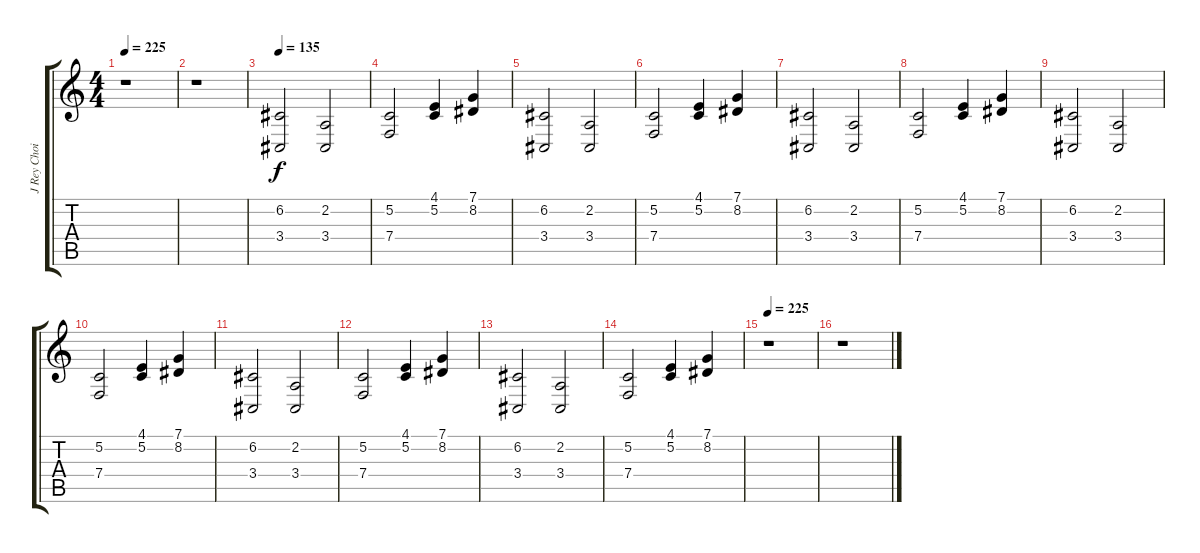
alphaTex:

\track ("J Rey Choir" "J Rey Choi") {instrument choiraahs}
\staff {score tabs}
\tuning (C4 G3 Eb3 Bb2 F2 C2) {hide}
\ts (4 4)
\tempo 225
\clef g2
\ks c
r.1{dy f} |
r.1 |
\tempo 135
(6.2 3.4).2 (2.2 3.4).2 |
(5.2 7.4).2 (4.1 5.2).4 (7.1 8.2).4 |
(6.2 3.4).2 (2.2 3.4).2 |
(5.2 7.4).2 (4.1 5.2).4 (7.1 8.2).4 |
(6.2 3.4).2 (2.2 3.4).2 |
(5.2 7.4).2 (4.1 5.2).4 (7.1 8.2).4 |
(6.2 3.4).2 (2.2 3.4).2 |
(5.2 7.4).2 (4.1 5.2).4 (7.1 8.2).4 |
(6.2 3.4).2 (2.2 3.4).2 |
(5.2 7.4).2 (4.1 5.2).4 (7.1 8.2).4 |
(6.2 3.4).2 (2.2 3.4).2 |
(5.2 7.4).2 (4.1 5.2).4 (7.1 8.2).4 |
\tempo 225
r.1 |
r.1
